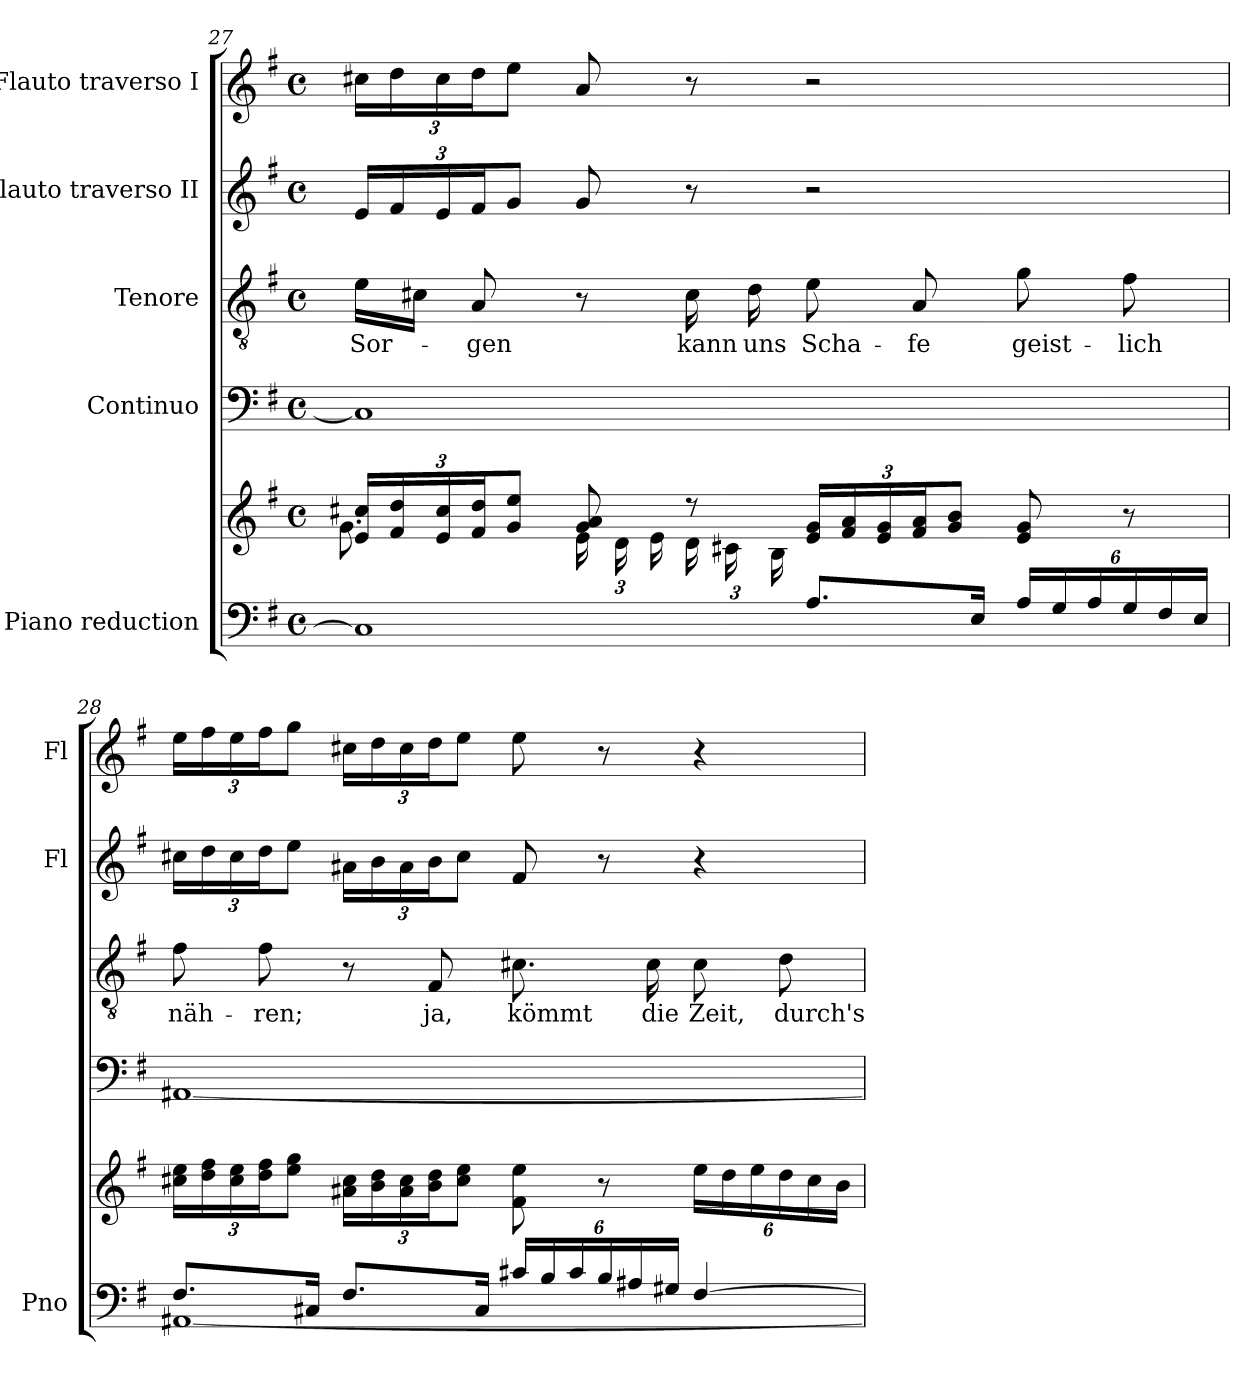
**kern	**kern	**kern	**kern	**text	**kern	**kern
*part5	*part5	*part4	*part3	*part3	*part2	*part1
*staff6	*staff5	*staff4	*staff3	*staff3	*staff2	*staff1
*I"Piano reduction	*	*I"Continuo	*I"Tenore	*	*I"Flauto traverso II	*I"Flauto traverso I
*I'Pno	*	*	*	*	*I'Fl	*I'Fl
*clefF4	*clefG2	*clefF4	*clefGv2	*	*clefG2	*clefG2
*k[f#]	*k[f#]	*k[f#]	*k[f#]	*	*k[f#]	*k[f#]
*M4/4	*M4/4	*M4/4	*M4/4	*	*M4/4	*M4/4
*met(c)	*met(c)	*met(c)	*met(c)	*	*met(c)	*met(c)
=27	=27	=27	=27	=27	=27	=27
*^	*	*	*	*	*	*
*	*	*Xbrackettup	*	*	*	*	*
*	*	*^	*	*	*	*	*
!	!	!	!	!	!	!LO:LY:b	!	!
*	*	*	*	*	*	*	*Xbrackettup	*Xbrackettup
8.ryy	1C#]	24e/ 24cc#X/LL	8.g\L	1C#]	16e\LL	Sor-	24e/LL	24cc#X\LL
.	.	24f#/ 24dd/	.	.	.	.	24f#/	24dd\
.	.	.	.	.	16c#X\JJ	.	.	.
.	.	24e/ 24cc#/	.	.	.	.	24e/	24cc#\
!	!	!	!	!	!	!LO:LY:b	!	!
.	.	24f#/ 24dd/J	.	.	8A/	-gen	24f#/J	24dd\J
.	.	12g/ 12ee/J	.	.	.	.	12g/J	12ee\J
16A/Jk	.	.	16ryy	.	.	.	.	.
4ryy	.	8g/ 8a/	24e\LL	.	8r	.	8g/	8a/
.	.	.	24d\	.	.	.	.	.
.	.	.	24e\	.	.	.	.	.
!	!	!	!	!	!	!LO:LY:b	!	!
.	.	8r	24d\	.	16c#\	kann	8r	8r
.	.	.	24c#X\	.	.	.	.	.
!	!	!	!	!	!	!LO:LY:b	!	!
.	.	.	.	.	16d\	uns	.	.
.	.	.	24B\JJ	.	.	.	.	.
!	!	!	!	!	!	!LO:LY:b	!	!
8.A/L	.	24e/ 24g/LL	2ryy	.	8e\	Scha-	2r	2r
.	.	24f#/ 24a/	.	.	.	.	.	.
.	.	24e/ 24g/	.	.	.	.	.	.
!	!	!	!	!	!	!LO:LY:b	!	!
.	.	24f#/ 24a/J	.	.	8A/	-fe	.	.
.	.	12g/ 12b/J	.	.	.	.	.	.
16E/Jk	.	.	.	.	.	.	.	.
*Xbrackettup	*	*	*	*	*	*	*	*
!	!	!	!	!	!	!LO:LY:b	!	!
24A/LL	.	8e/ 8g/	.	.	8g\	geist-	.	.
24G/	.	.	.	.	.	.	.	.
24A/	.	.	.	.	.	.	.	.
!	!	!	!	!	!	!LO:LY:b	!	!
24G/	.	8r	.	.	8f#\	-lich	.	.
24F#/	.	.	.	.	.	.	.	.
24E/JJ	.	.	.	.	.	.	.	.
*	*	*v	*v	*	*	*	*	*
=28	=28	=28	=28	=28	=28	=28	=28
!	!	!	!	!	!LO:LY:b	!	!
8.F#/L	[1AA#X	24cc#X\ 24ee\LL	[1AA#X	8f#\	näh-	24cc#X\LL	24ee\LL
.	.	24dd\ 24ff#\	.	.	.	24dd\	24ff#\
.	.	24cc#\ 24ee\	.	.	.	24cc#\	24ee\
!	!	!	!	!	!LO:LY:b	!	!
.	.	24dd\ 24ff#\J	.	8f#\	-ren;	24dd\J	24ff#\J
.	.	12ee\ 12gg\J	.	.	.	12ee\J	12gg\J
16C#X/Jk	.	.	.	.	.	.	.
8.F#/L	.	24a#X\ 24cc#\LL	.	8r	.	24a#X\LL	24cc#X\LL
.	.	24b\ 24dd\	.	.	.	24b\	24dd\
.	.	24a#\ 24cc#\	.	.	.	24a#\	24cc#\
!	!	!	!	!	!LO:LY:b	!	!
.	.	24b\ 24dd\J	.	8F#/	ja,	24b\J	24dd\J
.	.	12cc#\ 12ee\J	.	.	.	12cc#\J	12ee\J
16C#/Jk	.	.	.	.	.	.	.
!	!	!	!	!	!LO:LY:b	!	!
24c#X/LL	.	8f#\ 8ee\	.	8.c#X\	kömmt	8f#/	8ee\
24B/	.	.	.	.	.	.	.
24c#/	.	.	.	.	.	.	.
24B/	.	8r	.	.	.	8r	8r
24A#X/	.	.	.	.	.	.	.
!	!	!	!	!	!LO:LY:b	!	!
.	.	.	.	16c#\	die	.	.
24G#X/JJ	.	.	.	.	.	.	.
!	!	!	!	!	!LO:LY:b	!	!
[4F#/	.	24ee\LL	.	8c#\	Zeit,	4r	4r
.	.	24dd\	.	.	.	.	.
.	.	24ee\	.	.	.	.	.
!	!	!	!	!	!LO:LY:b	!	!
.	.	24dd\	.	8d\	durch's	.	.
.	.	24cc#\	.	.	.	.	.
.	.	24b\JJ	.	.	.	.	.
*v	*v	*	*	*	*	*	*
=	=	=	=	=	=	=
*-	*-	*-	*-	*-	*-	*-
